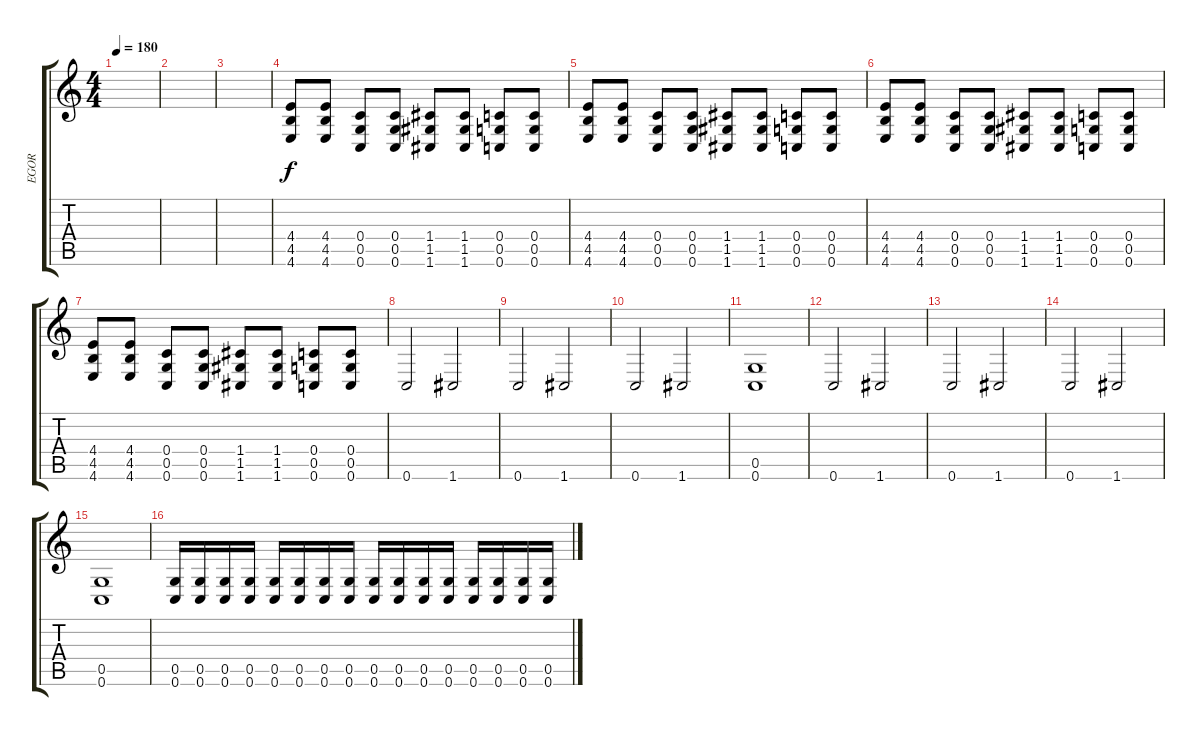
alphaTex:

\track ("EGOR" "EGOR") {instrument distortionguitar}
\staff {score tabs}
\tuning (D4 A3 F3 C3 G2 C2) {hide}
\ts (4 4)
\tempo 180
\clef g2
\ks c
|
|
|
(4.4 4.5 4.6).8 (4.4 4.5 4.6).8 (0.4 0.5 0.6).8 (0.4 0.5 0.6).8 (1.4 1.5 1.6).8 (1.4 1.5 1.6).8 (0.4 0.5 0.6).8 (0.4 0.5 0.6).8 |
(4.4 4.5 4.6).8 (4.4 4.5 4.6).8 (0.4 0.5 0.6).8 (0.4 0.5 0.6).8 (1.4 1.5 1.6).8 (1.4 1.5 1.6).8 (0.4 0.5 0.6).8 (0.4 0.5 0.6).8 |
(4.4 4.5 4.6).8 (4.4 4.5 4.6).8 (0.4 0.5 0.6).8 (0.4 0.5 0.6).8 (1.4 1.5 1.6).8 (1.4 1.5 1.6).8 (0.4 0.5 0.6).8 (0.4 0.5 0.6).8 |
(4.4 4.5 4.6).8 (4.4 4.5 4.6).8 (0.4 0.5 0.6).8 (0.4 0.5 0.6).8 (1.4 1.5 1.6).8 (1.4 1.5 1.6).8 (0.4 0.5 0.6).8 (0.4 0.5 0.6).8 |
0.6.2 1.6.2 |
0.6.2 1.6.2 |
0.6.2 1.6.2 |
(0.5 0.6).1 |
0.6.2 1.6.2 |
0.6.2 1.6.2 |
0.6.2 1.6.2 |
(0.5 0.6).1 |
(0.5 0.6).16 (0.5 0.6).16 (0.5 0.6).16 (0.5 0.6).16 (0.5 0.6).16 (0.5 0.6).16 (0.5 0.6).16 (0.5 0.6).16 (0.5 0.6).16 (0.5 0.6).16 (0.5 0.6).16 (0.5 0.6).16 (0.5 0.6).16 (0.5 0.6).16 (0.5 0.6).16 (0.5 0.6).16
